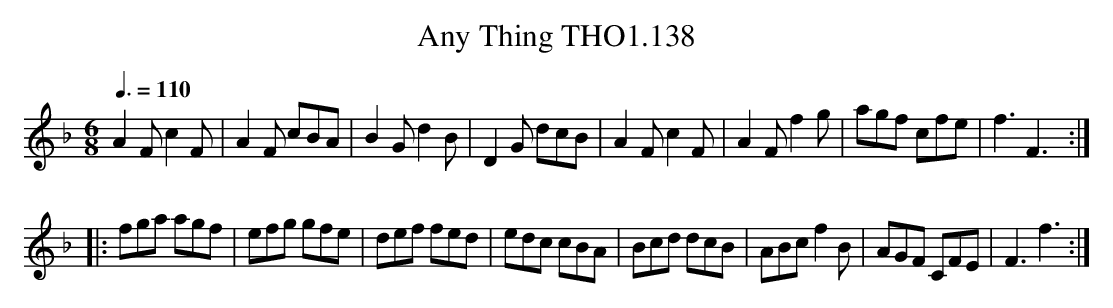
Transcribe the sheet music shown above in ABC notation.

X:1
T:Any Thing THO1.138
M:6/8
L:1/8
Q:3/8=110
K:F
A2 F c2 F|A2 F cBA|B2 G d2 B|D2 G dcB|\
A2 F c2 F|A2 F f2 g|agf cfe|f3F3:|
|:fga agf|efg gfe|def fed|edc cBA|\
Bcd dcB|ABc f2 B|AGF CFE| F3f3:|
